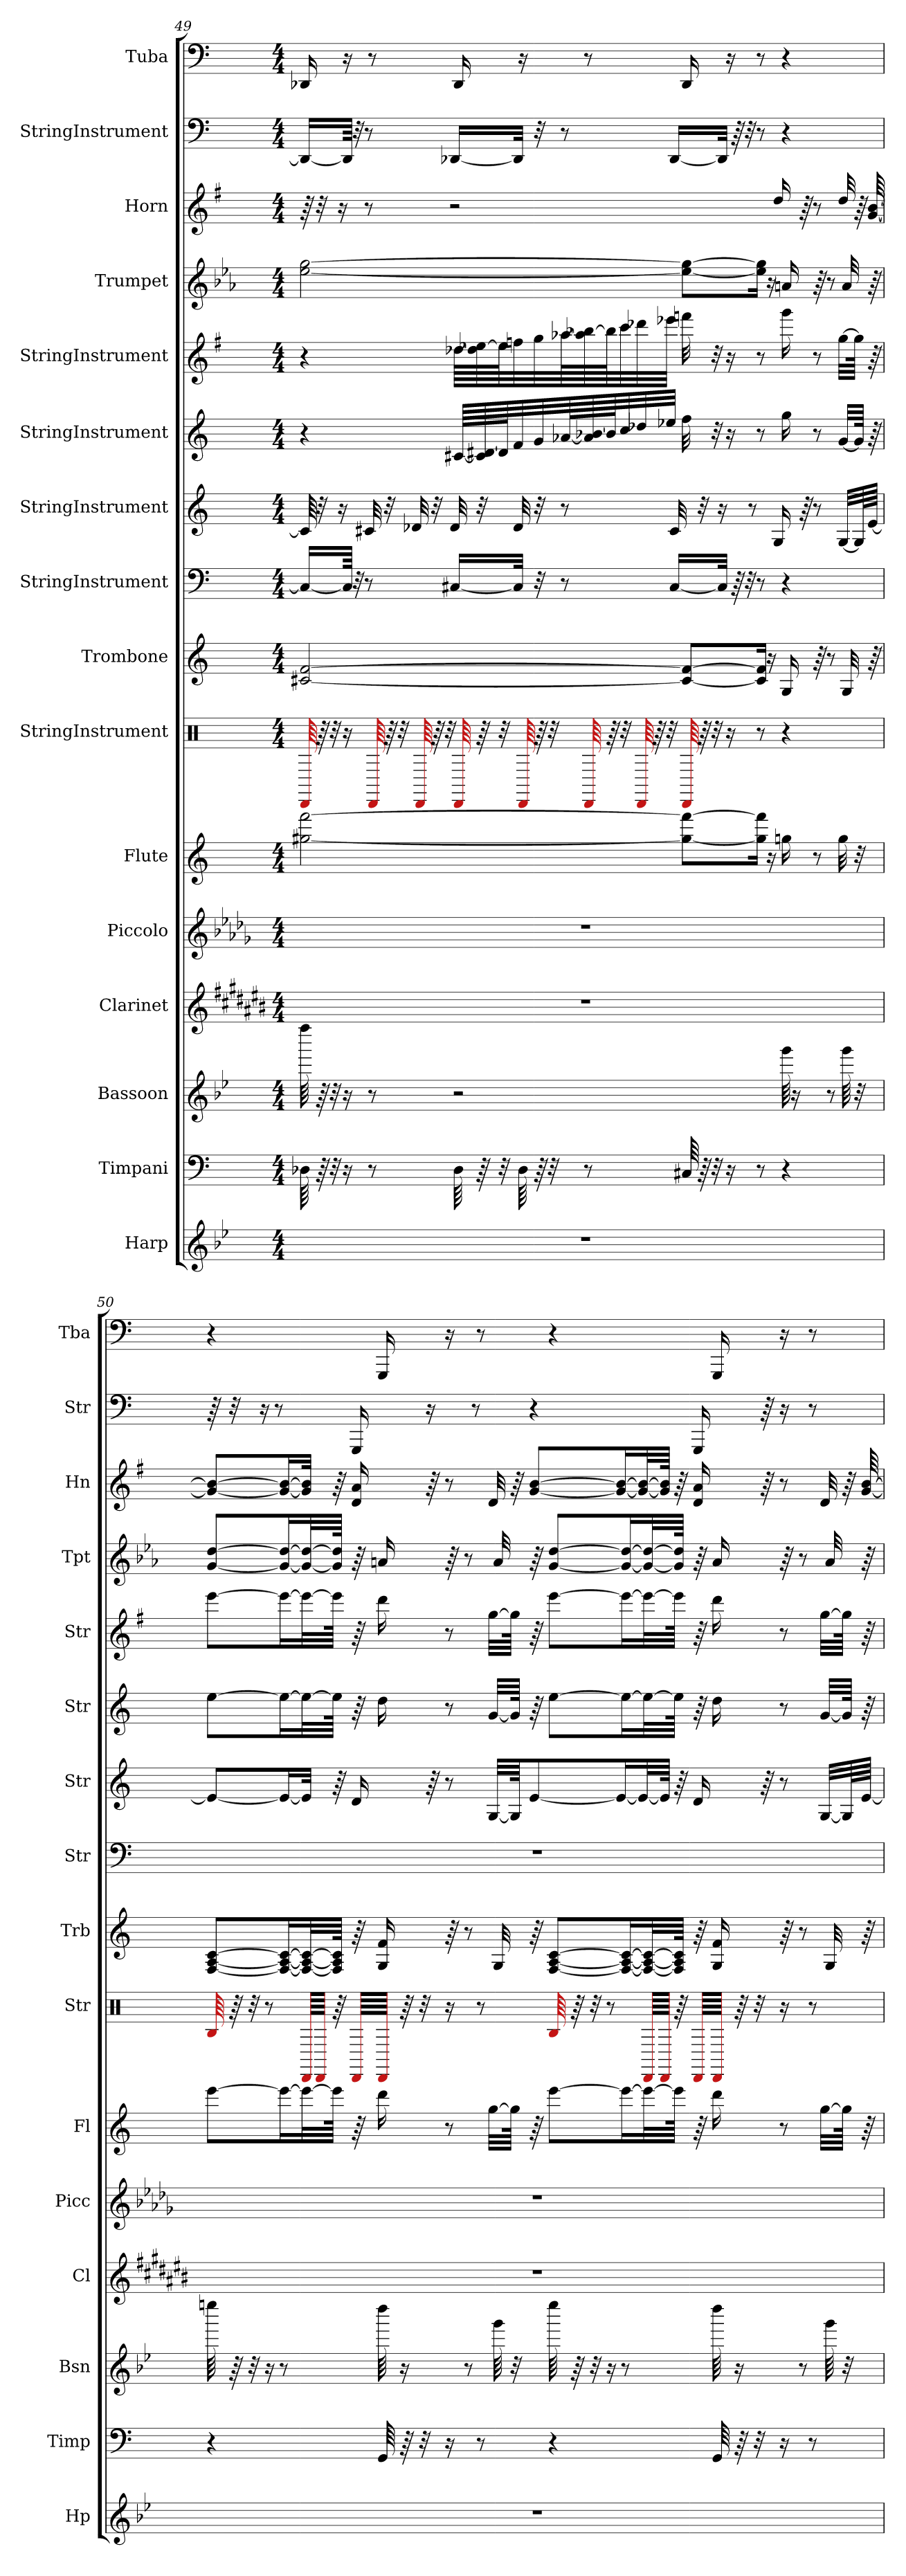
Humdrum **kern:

**kern	**kern	**kern	**kern	**kern	**kern	**kern	**kern	**kern	**kern	**kern	**kern	**kern	**kern	**kern	**kern
*part16	*part15	*part14	*part13	*part12	*part11	*part10	*part9	*part8	*part7	*part6	*part5	*part4	*part3	*part2	*part1
*staff16	*staff15	*staff14	*staff13	*staff12	*staff11	*staff10	*staff9	*staff8	*staff7	*staff6	*staff5	*staff4	*staff3	*staff2	*staff1
*I"Harp	*I"Timpani	*I"Bassoon	*I"Clarinet	*I"Piccolo	*I"Flute	*I"StringInstrument	*I"Trombone	*I"StringInstrument	*I"StringInstrument	*I"StringInstrument	*I"StringInstrument	*I"Trumpet	*I"Horn	*I"StringInstrument	*I"Tuba
*I'Hp	*I'Timp	*I'Bsn	*I'Cl	*I'Picc	*I'Fl	*I'Str	*I'Trb	*I'Str	*I'Str	*I'Str	*I'Str	*I'Tpt	*I'Hn	*I'Str	*I'Tba
!!LO:PB:g=z
*clefG2	*clefF4	*clefG2	*clefG2	*clefG2	*clefG2	*clefX	*clefG2	*clefF4	*clefG2	*clefG2	*clefG2	*clefG2	*clefG2	*clefF4	*clefF4
*	*	*	*ITrd1c2	*ITrd-7c-12	*	*	*	*	*	*	*	*ITrd1c2	*ITrd4c7	*	*
*k[b-e-]	*k[]	*k[b-e-]	*k[f#c#g#d#a#]	*k[b-e-a-d-g-]	*k[]	*k[]	*k[]	*k[]	*k[]	*k[]	*k[f#]	*k[b-e-a-d-g-]	*k[]	*k[]	*k[]
*M4/4	*M4/4	*M4/4	*M4/4	*M4/4	*M4/4	*M4/4	*M4/4	*M4/4	*M4/4	*M4/4	*M4/4	*M4/4	*M4/4	*M4/4	*M4/4
=49	=49	=49	=49	=49	=49	=49	=49	=49	=49	=49	=49	=49	=49	=49	=49
1r	64D-X\	64ffff\	1r	1r	[2gg#X\ [2fff\	64DD/	[2c#X/ [2f/	16C#/LL_	64c#/]	4r	4r	[2dd-\ [2ff\	64r	16DD-/LL_	16DD-X/
.	64r	64r	.	.	.	64r	.	.	32r	.	.	.	32r	.	.
.	32r	32r	.	.	.	32r	.	.	.	.	.	.	.	.	.
.	.	.	.	.	.	.	.	.	16r	.	.	.	16r	.	.
.	16r	16r	.	.	.	16r	.	64C#/JJkk]	.	.	.	.	.	64DD-/JJkk]	16r
.	.	.	.	.	.	.	.	32r	.	.	.	.	.	32r	.
.	.	.	.	.	.	.	.	8r	32c#X/	.	.	.	8r	8r	.
.	8r	8r	.	.	.	64DD/	.	.	.	.	.	.	.	.	8r
.	.	.	.	.	.	64r	.	.	32r	.	.	.	.	.	.
.	.	.	.	.	.	32r	.	.	.	.	.	.	.	.	.
.	.	.	.	.	.	.	.	.	32d-X/	.	.	.	.	.	.
.	.	.	.	.	.	64DD/	.	.	.	.	.	.	.	.	.
.	.	.	.	.	.	64r	.	.	32r	.	.	.	.	.	.
.	.	.	.	.	.	32r	.	.	.	.	.	.	.	.	.
.	.	.	.	.	.	.	.	[16C#X/LL	32d-/	.	.	.	2r	[16DD-X/LL	.
.	64D-\	2r	.	.	.	64DD/	.	.	.	[64c#X/LLLL	[64dd-X\LLLL	.	.	.	16DD-/
.	64r	.	.	.	.	64r	.	.	32r	64c#/] [64d#X/	64dd-\] [64ee-X\	.	.	.	.
.	32r	.	.	.	.	32r	.	.	.	64d#/J]	64ee-\J]	.	.	.	.
.	.	.	.	.	.	.	.	32C#/JJk]	32d-/	32f/	32ffn\	.	.	32DD-/JJk]	.
.	64D-\	.	.	.	.	64DD/	.	.	.	.	.	.	.	.	16r
.	64r	.	.	.	.	64r	.	32r	32r	32g/	32gg\	.	.	32r	.
.	32r	.	.	.	.	32r	.	.	.	.	.	.	.	.	.
.	.	.	.	.	.	.	.	8r	8r	[64a-X/L	[64aa-X\L	.	.	8r	.
.	8r	.	.	.	.	64DD/	.	.	.	64a-/] [64b-X/	64aa-\] [64bb-X\	.	.	.	8r
.	.	.	.	.	.	64r	.	.	.	64b-/J]	64bb-\J]	.	.	.	.
.	.	.	.	.	.	32r	.	.	.	32cc/	32ccc\	.	.	.	.
.	.	.	.	.	.	64DD/	.	.	.	32dd-X/	32ddd-X\	.	.	.	.
.	.	.	.	.	.	64r	.	.	.	.	.	.	.	.	.
.	.	.	.	.	.	32r	.	.	.	32ee-X/JJJ	32eee-X\JJJ	.	.	.	.
.	.	.	.	.	.	.	.	[16C#/LL	32c#/	.	.	.	.	[16DD-/LL	.
.	64C#X/	.	.	.	8gg#\_ 8fff\_L	64DD/	8c#/_ 8f/_L	.	.	32ff\	32fffn\	8dd-\_ 8ff\_L	.	.	16DD-/
.	64r	.	.	.	.	64r	.	.	32r	.	.	.	.	.	.
.	32r	.	.	.	.	32r	.	.	.	32r	32r	.	.	.	.
.	.	.	.	.	.	.	.	32C#/JJk]	16r	.	.	.	.	32DD-/JJk]	.
.	16r	.	.	.	.	16r	.	.	.	16r	16r	.	.	.	16r
.	.	.	.	.	.	.	.	64r	.	.	.	.	.	64r	.
.	.	.	.	.	.	.	.	32r	.	.	.	.	.	32r	.
.	.	.	.	.	.	.	.	.	8r	.	.	.	.	.	.
.	8r	.	.	.	16gg#\] 16fff\]Jk	8r	16c#/] 16f/]Jk	8r	.	8r	8r	16dd-\] 16ff\]Jk	.	8r	8r
.	.	.	.	.	16r	.	16r	.	.	.	.	16r	.	.	.
.	.	.	.	.	.	.	.	.	16G/	.	.	.	16g/	.	.
.	4r	64ggg\	.	.	16ggn\	4r	16G/	4r	.	16gg\	16ggg\	16gn/	.	4r	4r
.	.	16r	.	.	.	.	.	.	.	.	.	.	.	.	.
.	.	.	.	.	.	.	.	.	64r	.	.	.	64r	.	.
.	.	.	.	.	8r	.	64r	.	8r	8r	8r	64r	8r	.	.
.	.	8r	.	.	.	.	8r	.	.	.	.	8r	.	.	.
.	.	.	.	.	32gg\	.	.	.	[32G/LLL	[32g/LLL	[32gg\LLL	.	32g/	.	.
.	.	64ggg\	.	.	.	.	32G/	.	.	.	.	32g/	.	.	.
.	.	32r	.	.	32r	.	.	.	64G/L]	64g/JJJk]	64gg\JJJk]	.	64r	.	.
.	.	.	.	.	.	.	64r	.	[64e/JJJJ	64r	64r	64r	[64c/ [64e/	.	.
!!LO:PB:g=z
=50	=50	=50	=50	=50	=50	=50	=50	=50	=50	=50	=50	=50	=50	=50	=50
1r	4r	64eeeen\	1r	1r	[8eee\L	64B/	[8F/ [8A/ [8c/L	1r	8e/L_	[8ee\L	[8eee\L	[8f/ [8cc/L	8c/_ 8e/_L	64r	4r
.	.	64r	.	.	.	64r	.	.	.	.	.	.	.	32r	.
.	.	32r	.	.	.	32r	.	.	.	.	.	.	.	.	.
.	.	.	.	.	.	.	.	.	.	.	.	.	.	16r	.
.	.	16r	.	.	.	8r	.	.	.	.	.	.	.	.	.
.	.	.	.	.	.	.	.	.	.	.	.	.	.	8r	.
.	.	8r	.	.	16eee\L_	.	16F/_ 16A/_ 16c/_L	.	16e/L_	16ee\L_	16eee\L_	16f/_ 16cc/_L	16c/_ 16e/_L	.	.
.	.	.	.	.	32eee\L_	64DD/LLLL	32F/_ 32A/_ 32c/_L	.	32e/JJk]	32ee\L_	32eee\L_	32f/_ 32cc/_L	32c/] 32e/]JJk	.	.
.	.	.	.	.	.	64DD/JJJJ	.	.	.	.	.	.	.	.	.
.	.	.	.	.	64eee\JJJk]	64r	64F/] 64A/] 64c/]JJJk	.	64r	64ee\JJJk]	64eee\JJJk]	64f/] 64cc/]JJJk	64r	.	.
.	.	.	.	.	64r	64DD/LLLL	64r	.	16d/	64r	64r	64r	16G/ 16d/	16GGG/	.
.	64GG/	64dddd\	.	.	16ddd\	64DD/JJJJ	16G/ 16f/	.	.	16dd\	16ddd\	16gn/	.	.	16GGG/
.	64r	16r	.	.	.	64r	.	.	.	.	.	.	.	.	.
.	32r	.	.	.	.	32r	.	.	.	.	.	.	.	.	.
.	.	.	.	.	.	.	.	.	64r	.	.	.	64r	16r	.
.	16r	.	.	.	8r	16r	64r	.	8r	8r	8r	64r	8r	.	16r
.	.	8r	.	.	.	.	8r	.	.	.	.	8r	.	.	.
.	.	.	.	.	.	.	.	.	.	.	.	.	.	8r	.
.	8r	.	.	.	.	8r	.	.	.	.	.	.	.	.	8r
.	.	.	.	.	[32gg\LLL	.	.	.	[32G/LLL	[32g/LLL	[32gg\LLL	.	32G/	.	.
.	.	64ggg\	.	.	.	.	32G/	.	.	.	.	32g/	.	.	.
.	.	32r	.	.	64gg\JJJk]	.	.	.	64G/JJK]	64g/JJJk]	64gg\JJJk]	.	64r	.	.
.	.	.	.	.	64r	.	64r	.	[8e/	64r	64r	64r	[8c/ [8e/L	4r	.
.	4r	64eeee\	.	.	[8eee\L	64B/	[8F/ [8A/ [8c/L	.	.	[8ee\L	[8eee\L	[8f/ [8cc/L	.	.	4r
.	.	64r	.	.	.	64r	.	.	.	.	.	.	.	.	.
.	.	32r	.	.	.	32r	.	.	.	.	.	.	.	.	.
.	.	16r	.	.	.	8r	.	.	.	.	.	.	.	.	.
.	.	.	.	.	.	.	.	.	16e/L_	.	.	.	16c/_ 16e/_L	.	.
.	.	8r	.	.	16eee\L_	.	16F/_ 16A/_ 16c/_L	.	.	16ee\L_	16eee\L_	16f/_ 16cc/_L	.	.	.
.	.	.	.	.	.	.	.	.	32e/L_	.	.	.	32c/_ 32e/_L	.	.
.	.	.	.	.	32eee\L_	64DD/LLLL	32F/_ 32A/_ 32c/_L	.	.	32ee\L_	32eee\L_	32f/_ 32cc/_L	.	.	.
.	.	.	.	.	.	64DD/JJJJ	.	.	64e/JJJk]	.	.	.	64c/] 64e/]JJJk	.	.
.	.	.	.	.	64eee\JJJk]	64r	64F/] 64A/] 64c/]JJJk	.	64r	64ee\JJJk]	64eee\JJJk]	64f/] 64cc/]JJJk	64r	.	.
.	.	.	.	.	64r	64DD/LLLL	64r	.	16d/	64r	64r	64r	16G/ 16d/	16GGG/	.
.	64GG/	64dddd\	.	.	16ddd\	64DD/JJJJ	16G/ 16f/	.	.	16dd\	16ddd\	16g/	.	.	16GGG/
.	64r	16r	.	.	.	64r	.	.	.	.	.	.	.	.	.
.	32r	.	.	.	.	32r	.	.	.	.	.	.	.	.	.
.	.	.	.	.	.	.	.	.	64r	.	.	.	64r	64r	.
.	16r	.	.	.	8r	16r	64r	.	8r	8r	8r	64r	8r	16r	16r
.	.	8r	.	.	.	.	8r	.	.	.	.	8r	.	.	.
.	8r	.	.	.	.	8r	.	.	.	.	.	.	.	8r	8r
.	.	.	.	.	[32gg\LLL	.	.	.	[32G/LLL	[32g/LLL	[32gg\LLL	.	32G/	.	.
.	.	64ggg\	.	.	.	.	32G/	.	.	.	.	32g/	.	.	.
.	.	32r	.	.	64gg\JJJk]	.	.	.	64G/L]	64g/JJJk]	64gg\JJJk]	.	64r	.	.
.	.	.	.	.	64r	.	64r	.	[64e/JJJJ	64r	64r	64r	[64c/ [64e/	.	.
=	=	=	=	=	=	=	=	=	=	=	=	=	=	=	=
*-	*-	*-	*-	*-	*-	*-	*-	*-	*-	*-	*-	*-	*-	*-	*-
